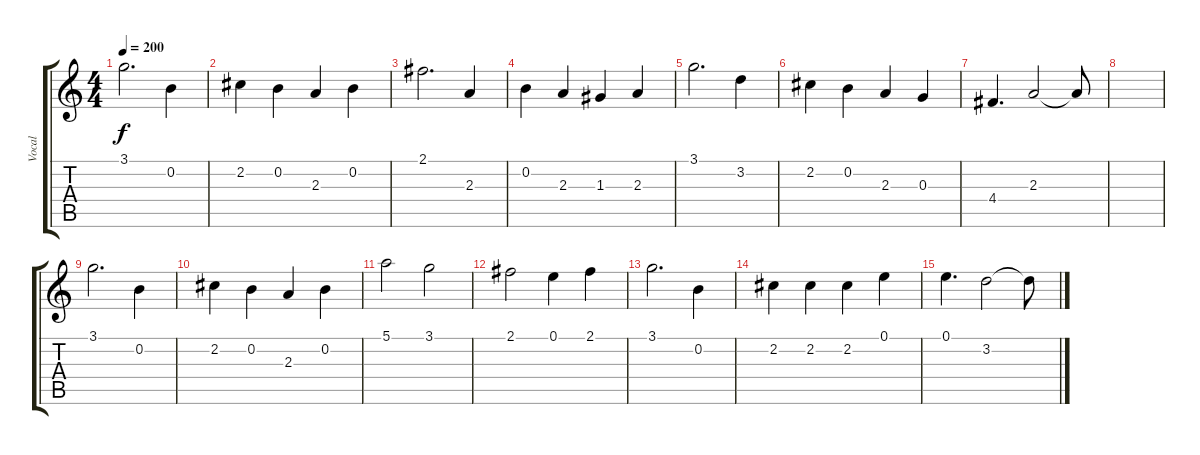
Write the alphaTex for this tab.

\track ("Vocal" "Vocal") {instrument acousticguitarsteel}
\staff {score tabs}
\tuning (E4 B3 G3 D3 A2 E2) {hide}
\ts (4 4)
\tempo 200
\clef g2
\ks c
3.1.2{d dy f} 0.2.4 |
2.2.4 0.2.4 2.3.4 0.2.4 |
2.1.2{d} 2.3.4 |
0.2.4 2.3.4 1.3.4 2.3.4 |
3.1.2{d} 3.2.4 |
2.2.4 0.2.4 2.3.4 0.3.4 |
4.4.4{d} 2.3.2 2.3{t}.8 |
|
3.1.2{d} 0.2.4 |
2.2.4 0.2.4 2.3.4 0.2.4 |
5.1.2 3.1.2 |
2.1.2 0.1.4 2.1.4 |
3.1.2{d} 0.2.4 |
2.2.4 2.2.4 2.2.4 0.1.4 |
0.1.4{d} 3.2.2 3.2{t}.8
